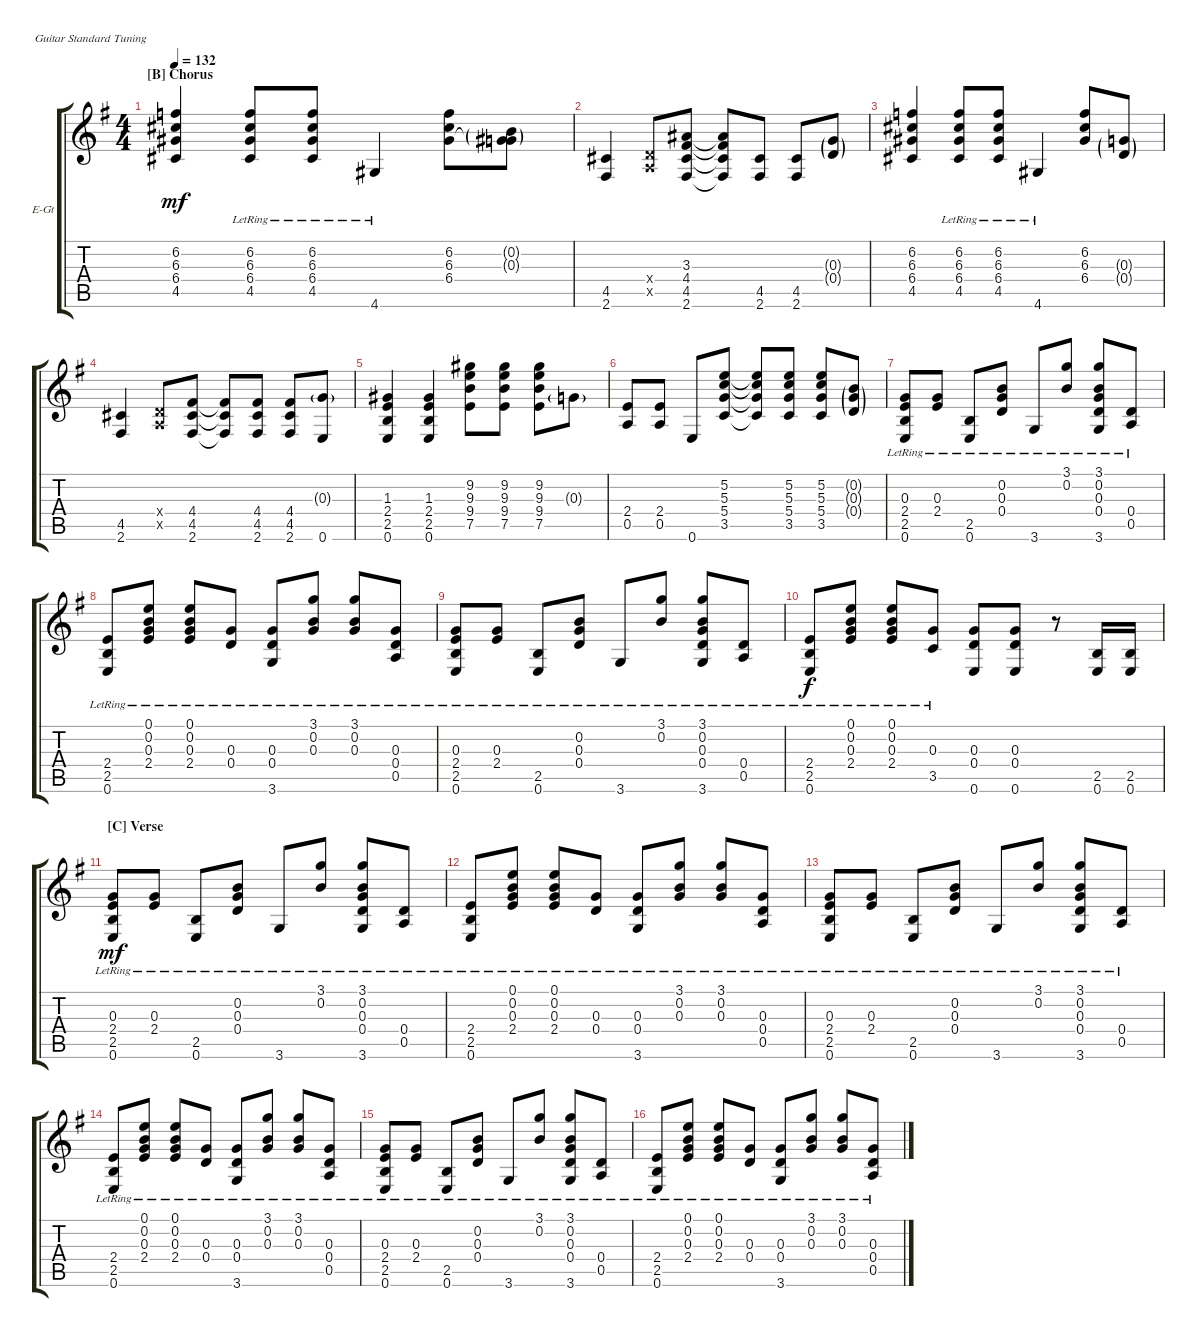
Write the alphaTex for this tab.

\defaultSystemsLayout 4
\bracketExtendMode groupsimilarinstruments
\firstSystemTrackNameOrientation horizontal
\otherSystemsTrackNameOrientation horizontal
\track ("Electric Guitar" "E-Gt") {instrument electricguitarclean}
\staff {score tabs}
\tuning (E4 B3 G3 D3 A2 E2)
\ts (4 4)
\section ("B" "Chorus")
\tempo 132
\clef g2
\ks g
(4.5 6.4 6.3 6.2).4{dy mf} (4.5{lr} 6.4{lr} 6.3{lr} 6.2{lr}).8 (4.5{lr} 6.4{lr} 6.3{lr} 6.2{lr}).8 4.6{lr}.4 (6.4 6.3 6.2).8 (0.3{g} 6.4{t} 0.2{g}).8 |
(2.6 4.5).4 (0.5{x} 0.4{x}).8 (2.6 4.5 4.4 3.3).8 (2.6{t} 4.5{t} 4.4{t} 3.3{t}).8 (2.6 4.5).8 (2.6 4.5).8 (0.4{g} 0.3{g}).8 |
(4.5 6.4 6.3 6.2).4 (4.5{lr} 6.4{lr} 6.3{lr} 6.2{lr}).8 (4.5{lr} 6.4{lr} 6.3{lr} 6.2{lr}).8 4.6{lr}.4 (6.4 6.3 6.2).8 (0.3{g} 0.4{g}).8 |
(2.6 4.5).4 (0.5{x} 0.4{x}).8 (2.6 4.5 4.4).8 (2.6{t} 4.5{t} 4.4{t}).8 (2.6 4.5 4.4).8 (2.6 4.5 4.4).8 (0.6 0.3{g}).8 |
(0.6 2.5 2.4 1.3).4 (0.6 2.5 2.4 1.3).4 (7.5 9.4 9.3 9.2).8 (7.5 9.4 9.3 9.2).8 (7.5 9.4 9.3 9.2).8 0.3{g}.8 |
(0.5 2.4).8 (2.4 0.5).8 0.6.8 (3.5 5.4 5.3 5.2).8 (3.5{t} 5.4{t} 5.3{t} 5.2{t}).8 (3.5 5.4 5.3 5.2).8 (3.5 5.4 5.3 5.2).8 (0.3{g} 0.2{g} 0.4{g}).8 |
(0.6{lr} 2.5{lr} 2.4{lr} 0.3{lr}).8 (2.4{lr} 0.3{lr}).8 (0.6{lr} 2.5{lr}).8 (0.4{lr} 0.3{lr} 0.2{lr}).8 3.6{lr}.8 (3.1{lr} 0.2{lr}).8 (3.6{lr} 0.2{lr} 0.3{lr} 0.4{lr} 3.1{lr}).8 (0.5{lr} 0.4{lr}).8 |
(0.6{lr} 2.5{lr} 2.4{lr}).8 (2.4{lr} 0.3{lr} 0.2{lr} 0.1{lr}).8 (0.1{lr} 0.2{lr} 0.3{lr} 2.4{lr}).8 (0.3{lr} 0.4{lr}).8 (3.6{lr} 0.4{lr} 0.3{lr}).8 (0.2{lr} 0.3{lr} 3.1{lr}).8 (0.2{lr} 0.3{lr} 3.1{lr}).8 (0.5{lr} 0.4{lr} 0.3{lr}).8 |
(0.6{lr} 2.5{lr} 2.4{lr} 0.3{lr}).8 (2.4{lr} 0.3{lr}).8 (0.6{lr} 2.5{lr}).8 (0.4{lr} 0.3{lr} 0.2{lr}).8 3.6{lr}.8 (3.1{lr} 0.2{lr}).8 (3.6{lr} 0.2{lr} 0.3{lr} 0.4{lr} 3.1{lr}).8 (0.5{lr} 0.4{lr}).8 |
(0.6{lr} 2.5{lr} 2.4{lr}).8{dy f} (2.4{lr} 0.1{lr} 0.2{lr} 0.3{lr}).8 (2.4{lr} 0.3{lr} 0.2{lr} 0.1{lr}).8 (3.5{lr} 0.3{lr}).8 (0.6 0.3 0.4).8 (0.6 0.4 0.3).8 r.8 (0.6 2.5).16 (0.6 2.5).16 |
\section ("C" "Verse")
(0.6{lr} 2.5{lr} 2.4{lr} 0.3{lr}).8{dy mf} (2.4{lr} 0.3{lr}).8 (0.6{lr} 2.5{lr}).8 (0.4{lr} 0.3{lr} 0.2{lr}).8 3.6{lr}.8 (3.1{lr} 0.2{lr}).8 (3.6{lr} 0.2{lr} 0.3{lr} 0.4{lr} 3.1{lr}).8 (0.5{lr} 0.4{lr}).8 |
(0.6{lr} 2.5{lr} 2.4{lr}).8 (2.4{lr} 0.3{lr} 0.2{lr} 0.1{lr}).8 (0.1{lr} 0.2{lr} 0.3{lr} 2.4{lr}).8 (0.3{lr} 0.4{lr}).8 (3.6{lr} 0.4{lr} 0.3{lr}).8 (0.2{lr} 0.3{lr} 3.1{lr}).8 (0.2{lr} 0.3{lr} 3.1{lr}).8 (0.5{lr} 0.4{lr} 0.3{lr}).8 |
(0.6{lr} 2.5{lr} 2.4{lr} 0.3{lr}).8 (2.4{lr} 0.3{lr}).8 (0.6{lr} 2.5{lr}).8 (0.4{lr} 0.3{lr} 0.2{lr}).8 3.6{lr}.8 (3.1{lr} 0.2{lr}).8 (3.6{lr} 0.2{lr} 0.3{lr} 0.4{lr} 3.1{lr}).8 (0.5{lr} 0.4{lr}).8 |
(0.6{lr} 2.5{lr} 2.4{lr}).8 (2.4{lr} 0.3{lr} 0.2{lr} 0.1{lr}).8 (0.1{lr} 0.2{lr} 0.3{lr} 2.4{lr}).8 (0.3{lr} 0.4{lr}).8 (3.6{lr} 0.4{lr} 0.3{lr}).8 (0.2{lr} 0.3{lr} 3.1{lr}).8 (0.2{lr} 0.3{lr} 3.1{lr}).8 (0.5{lr} 0.4{lr} 0.3{lr}).8 |
(0.6{lr} 2.5{lr} 2.4{lr} 0.3{lr}).8 (2.4{lr} 0.3{lr}).8 (0.6{lr} 2.5{lr}).8 (0.4{lr} 0.3{lr} 0.2{lr}).8 3.6{lr}.8 (3.1{lr} 0.2{lr}).8 (3.6{lr} 0.2{lr} 0.3{lr} 0.4{lr} 3.1{lr}).8 (0.5{lr} 0.4{lr}).8 |
(0.6{lr} 2.5{lr} 2.4{lr}).8 (2.4{lr} 0.3{lr} 0.2{lr} 0.1{lr}).8 (0.1{lr} 0.2{lr} 0.3{lr} 2.4{lr}).8 (0.3{lr} 0.4{lr}).8 (3.6{lr} 0.4{lr} 0.3{lr}).8 (0.2{lr} 0.3{lr} 3.1{lr}).8 (0.2{lr} 0.3{lr} 3.1{lr}).8 (0.5{lr} 0.4{lr} 0.3{lr}).8
